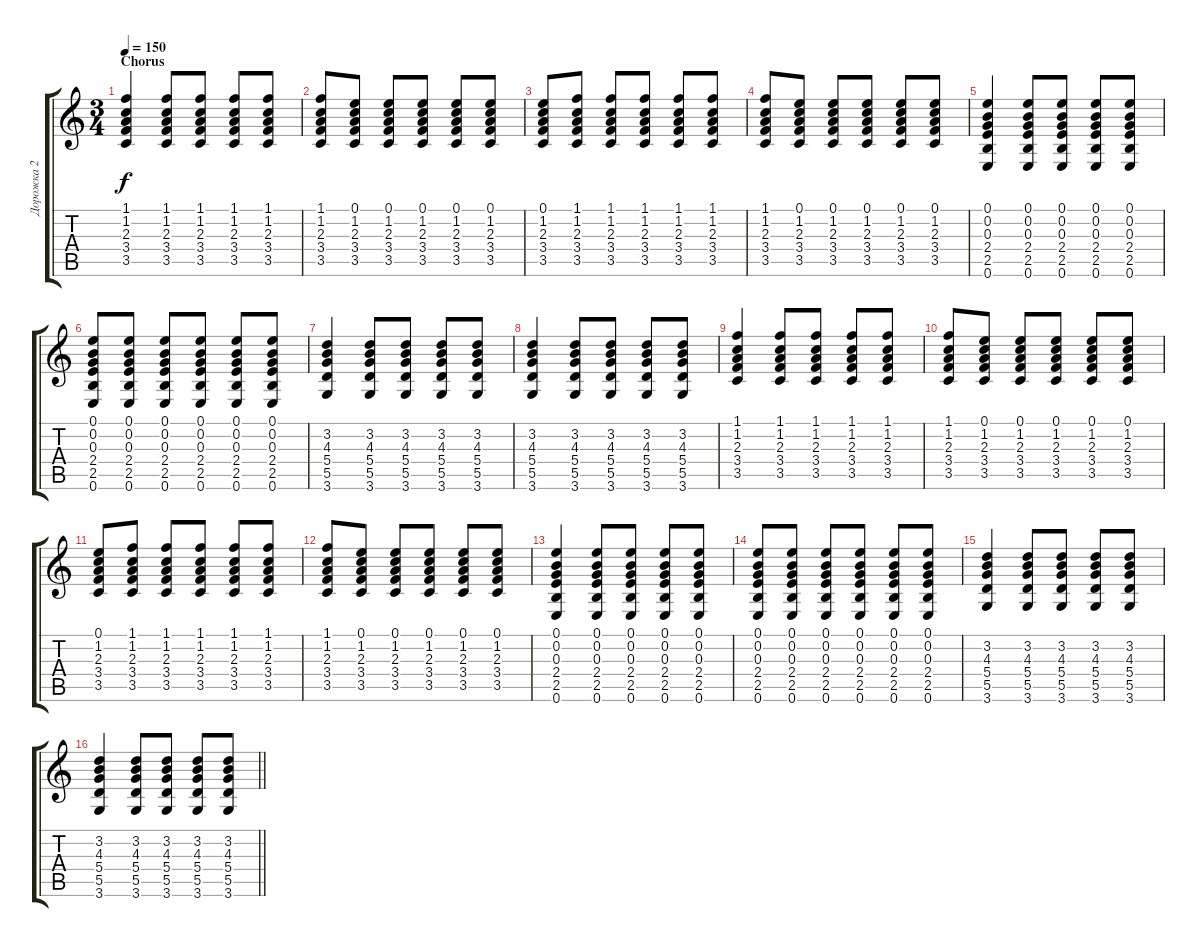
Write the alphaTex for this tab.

\track ("Дорожка 2" "Дорожка 2") {instrument acousticguitarsteel}
\staff {score tabs}
\tuning (E4 B3 G3 D3 A2 E2) {hide}
\ts (3 4)
\section ("" "Chorus")
\tempo 150
\clef g2
\ks c
(1.1 1.2 2.3 3.4 3.5).4{dy f} (1.1 1.2 2.3 3.4 3.5).8 (1.1 1.2 2.3 3.4 3.5).8 (1.1 1.2 2.3 3.4 3.5).8 (1.1 1.2 2.3 3.4 3.5).8 |
(1.1 1.2 2.3 3.4 3.5).8 (0.1 1.2 2.3 3.4 3.5).8 (0.1 1.2 2.3 3.4 3.5).8 (0.1 1.2 2.3 3.4 3.5).8 (0.1 1.2 2.3 3.4 3.5).8 (0.1 1.2 2.3 3.4 3.5).8 |
(0.1 1.2 2.3 3.4 3.5).8 (1.1 1.2 2.3 3.4 3.5).8 (1.1 1.2 2.3 3.4 3.5).8 (1.1 1.2 2.3 3.4 3.5).8 (1.1 1.2 2.3 3.4 3.5).8 (1.1 1.2 2.3 3.4 3.5).8 |
(1.1 1.2 2.3 3.4 3.5).8 (0.1 1.2 2.3 3.4 3.5).8 (0.1 1.2 2.3 3.4 3.5).8 (0.1 1.2 2.3 3.4 3.5).8 (0.1 1.2 2.3 3.4 3.5).8 (0.1 1.2 2.3 3.4 3.5).8 |
(0.1 0.2 0.3 2.4 2.5 0.6).4 (0.1 0.2 0.3 2.4 2.5 0.6).8 (0.1 0.2 0.3 2.4 2.5 0.6).8 (0.1 0.2 0.3 2.4 2.5 0.6).8 (0.1 0.2 0.3 2.4 2.5 0.6).8 |
(0.1 0.2 0.3 2.4 2.5 0.6).8 (0.1 0.2 0.3 2.4 2.5 0.6).8 (0.1 0.2 0.3 2.4 2.5 0.6).8 (0.1 0.2 0.3 2.4 2.5 0.6).8 (0.1 0.2 0.3 2.4 2.5 0.6).8 (0.1 0.2 0.3 2.4 2.5 0.6).8 |
(3.2 4.3 5.4 5.5 3.6).4 (3.2 4.3 5.4 5.5 3.6).8 (3.2 4.3 5.4 5.5 3.6).8 (3.2 4.3 5.4 5.5 3.6).8 (3.2 4.3 5.4 5.5 3.6).8 |
(3.2 4.3 5.4 5.5 3.6).4 (3.2 4.3 5.4 5.5 3.6).8 (3.2 4.3 5.4 5.5 3.6).8 (3.2 4.3 5.4 5.5 3.6).8 (3.2 4.3 5.4 5.5 3.6).8 |
(1.1 1.2 2.3 3.4 3.5).4 (1.1 1.2 2.3 3.4 3.5).8 (1.1 1.2 2.3 3.4 3.5).8 (1.1 1.2 2.3 3.4 3.5).8 (1.1 1.2 2.3 3.4 3.5).8 |
(1.1 1.2 2.3 3.4 3.5).8 (0.1 1.2 2.3 3.4 3.5).8 (0.1 1.2 2.3 3.4 3.5).8 (0.1 1.2 2.3 3.4 3.5).8 (0.1 1.2 2.3 3.4 3.5).8 (0.1 1.2 2.3 3.4 3.5).8 |
(0.1 1.2 2.3 3.4 3.5).8 (1.1 1.2 2.3 3.4 3.5).8 (1.1 1.2 2.3 3.4 3.5).8 (1.1 1.2 2.3 3.4 3.5).8 (1.1 1.2 2.3 3.4 3.5).8 (1.1 1.2 2.3 3.4 3.5).8 |
(1.1 1.2 2.3 3.4 3.5).8 (0.1 1.2 2.3 3.4 3.5).8 (0.1 1.2 2.3 3.4 3.5).8 (0.1 1.2 2.3 3.4 3.5).8 (0.1 1.2 2.3 3.4 3.5).8 (0.1 1.2 2.3 3.4 3.5).8 |
(0.1 0.2 0.3 2.4 2.5 0.6).4 (0.1 0.2 0.3 2.4 2.5 0.6).8 (0.1 0.2 0.3 2.4 2.5 0.6).8 (0.1 0.2 0.3 2.4 2.5 0.6).8 (0.1 0.2 0.3 2.4 2.5 0.6).8 |
(0.1 0.2 0.3 2.4 2.5 0.6).8 (0.1 0.2 0.3 2.4 2.5 0.6).8 (0.1 0.2 0.3 2.4 2.5 0.6).8 (0.1 0.2 0.3 2.4 2.5 0.6).8 (0.1 0.2 0.3 2.4 2.5 0.6).8 (0.1 0.2 0.3 2.4 2.5 0.6).8 |
(3.2 4.3 5.4 5.5 3.6).4 (3.2 4.3 5.4 5.5 3.6).8 (3.2 4.3 5.4 5.5 3.6).8 (3.2 4.3 5.4 5.5 3.6).8 (3.2 4.3 5.4 5.5 3.6).8 |
\barLineRight lightlight
(3.2 4.3 5.4 5.5 3.6).4 (3.2 4.3 5.4 5.5 3.6).8 (3.2 4.3 5.4 5.5 3.6).8 (3.2 4.3 5.4 5.5 3.6).8 (3.2 4.3 5.4 5.5 3.6).8
